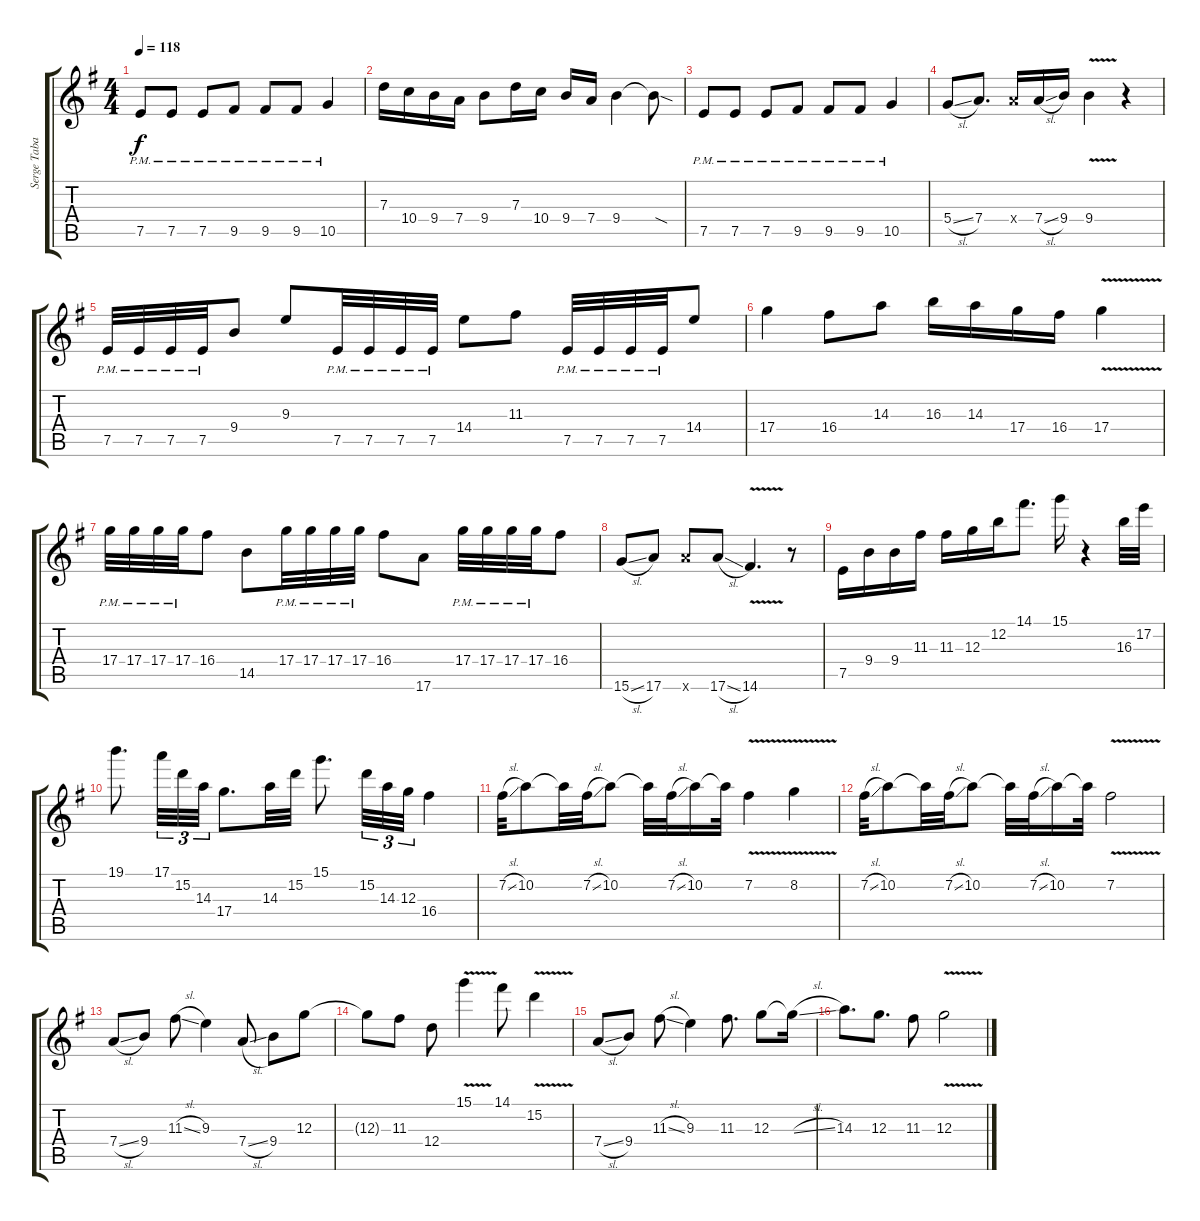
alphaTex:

\track ("Serge Tabachnikov " "Serge Taba") {instrument distortionguitar}
\staff {score tabs}
\tuning (E4 B3 G3 D3 A2 E2) {hide}
\ts (4 4)
\tempo 118
\clef g2
\ks eminor
7.5{pm}.8{dy f} 7.5{pm}.8 7.5{pm}.8 9.5{pm}.8 9.5{pm}.8 9.5{pm}.8 10.5{pm}.4 |
7.3.16 10.4.16 9.4.16 7.4.16 9.4.8 7.3.16 10.4.16 9.4.16 7.4.16 9.4.4 9.4{sod t}.8 |
7.5{pm}.8 7.5{pm}.8 7.5{pm}.8 9.5{pm}.8 9.5{pm}.8 9.5{pm}.8 10.5{pm}.4 |
5.4{sl}.8 7.4.8{d} 7.4{x}.16 7.4{sl}.16 9.4.16 9.4{v}.4 r.4 |
7.5{pm}.32 7.5{pm}.32 7.5{pm}.32 7.5{pm}.32 9.4.8 9.3.8 7.5{pm}.32 7.5{pm}.32 7.5{pm}.32 7.5{pm}.32 14.4.8 11.3.8 7.5{pm}.32 7.5{pm}.32 7.5{pm}.32 7.5{pm}.32 14.4.8 |
17.4.4 16.4.8 14.3.8 16.3.16 14.3.16 17.4.16 16.4.16 17.4{v}.4 |
17.4{pm}.32 17.4{pm}.32 17.4{pm}.32 17.4{pm}.32 16.4.8 14.5.8 17.4{pm}.32 17.4{pm}.32 17.4{pm}.32 17.4{pm}.32 16.4.8 17.6.8 17.4{pm}.32 17.4{pm}.32 17.4{pm}.32 17.4{pm}.32 16.4.8 |
15.6{sl}.8 17.6.8 17.6{x}.8 17.6{sl}.8 14.6{v}.4{d} r.8 |
7.5.16 9.4.16 9.4.16 11.3.16 11.3.16 12.3.16 12.2.16 14.1.8{d} 15.1.16 r.4 16.3.32 17.2.32 |
19.1.8{d} 17.1.32{tu (3 2)} 15.2.32{tu (3 2)} 14.3.32{tu (3 2)} 17.4.8{d} 14.3.32 15.2.32 15.1.8{d} 15.2.32{tu (3 2)} 14.3.32{tu (3 2)} 12.3.32{tu (3 2)} 16.4.4 |
7.2{sl}.32 10.2.8 10.2{t}.32 7.2{sl}.32 10.2.8 10.2{t}.32 7.2{sl}.32 10.2.16 10.2{t}.32 7.2{v}.4 8.2{v}.4 |
7.2{sl}.32 10.2.8 10.2{t}.32 7.2{sl}.32 10.2.8 10.2{t}.32 7.2{sl}.32 10.2.16 10.2{t}.32 7.2{v}.2 |
7.4{sl}.8 9.4.8 11.3{sl}.8 9.3.4 7.4{sl}.8 9.4.8 12.3.8 |
12.3{t}.8 11.3.8 12.4.8 15.1{v}.4 14.1.8 15.2{v}.4 |
7.4{sl}.8 9.4.8 11.3{sl}.8 9.3.4 11.3.8{d} 12.3.8 12.3{sl t}.16 |
14.3.8{d} 12.3.8{d} 11.3.8 12.3{v}.2
